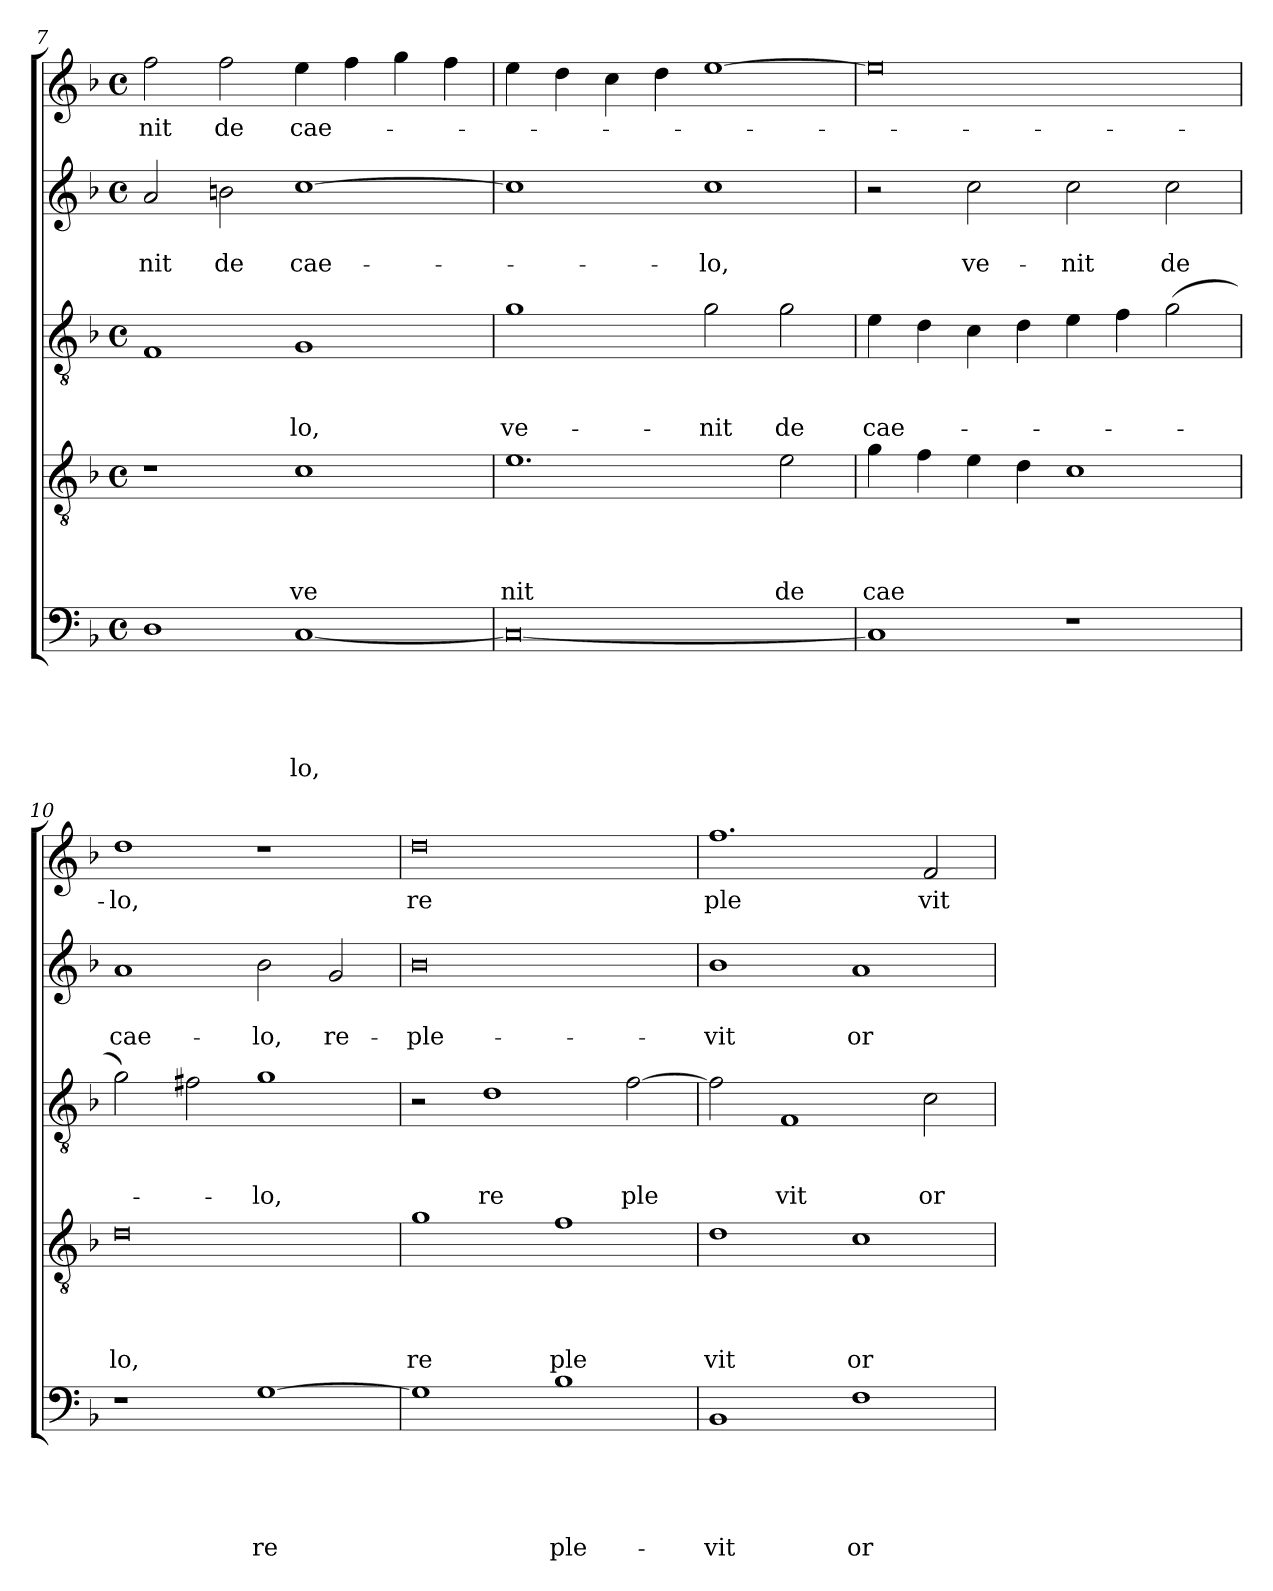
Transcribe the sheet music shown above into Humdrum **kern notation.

**kern	**text	**text	**text	**text	**text	**kern	**text	**text	**text	**text	**kern	**text	**text	**text	**kern	**text	**text	**kern	**text
*part5	*part5	*part5	*part5	*part5	*part5	*part4	*part4	*part4	*part4	*part4	*part3	*part3	*part3	*part3	*part2	*part2	*part2	*part1	*part1
*staff5	*staff5	*staff5	*staff5	*staff5	*staff5	*staff4	*staff4	*staff4	*staff4	*staff4	*staff3	*staff3	*staff3	*staff3	*staff2	*staff2	*staff2	*staff1	*staff1
*clefF4	*	*	*	*	*	*clefGv2	*	*	*	*	*clefGv2	*	*	*	*clefG2	*	*	*clefG2	*
*k[b-]	*	*	*	*	*	*k[b-]	*	*	*	*	*k[b-]	*	*	*	*k[b-]	*	*	*k[b-]	*
*F:	*	*	*	*	*	*F:	*	*	*	*	*F:	*	*	*	*F:	*	*	*F:	*
*M4/4	*	*	*	*	*	*M4/4	*	*	*	*	*M4/4	*	*	*	*M4/4	*	*	*M4/4	*
*met(c)	*	*	*	*	*	*met(c)	*	*	*	*	*met(c)	*	*	*	*met(c)	*	*	*met(c)	*
=7	=7	=7	=7	=7	=7	=7	=7	=7	=7	=7	=7	=7	=7	=7	=7	=7	=7	=7	=7
!	!	!	!	!	!	!	!	!	!	!	!	!	!	!	!	!	!LO:LY:b	!	!LO:LY:b
1D	.	.	.	.	.	1r	.	.	.	.	1F	.	.	.	2a/	.	-nit	2ff\	-nit
!	!	!	!	!	!	!	!	!	!	!	!	!	!	!	!	!	!LO:LY:b	!	!LO:LY:b
.	.	.	.	.	.	.	.	.	.	.	.	.	.	.	2bn\	.	de	2ff\	de
!	!	!	!	!	!LO:LY:b	!	!	!	!	!LO:LY:b	!	!	!	!LO:LY:b	!	!	!LO:LY:b	!	!LO:LY:b
[<1C	.	.	.	.	lo,	1c	.	.	.	ve	1G	.	.	-lo,	[>1cc	.	cae-	4ee\	cae-
.	.	.	.	.	.	.	.	.	.	.	.	.	.	.	.	.	.	4ff\	.
.	.	.	.	.	.	.	.	.	.	.	.	.	.	.	.	.	.	4gg\	.
.	.	.	.	.	.	.	.	.	.	.	.	.	.	.	.	.	.	4ff\	.
=8	=8	=8	=8	=8	=8	=8	=8	=8	=8	=8	=8	=8	=8	=8	=8	=8	=8	=8	=8
!	!	!	!	!	!	!	!	!	!	!LO:LY:b	!	!	!	!LO:LY:b	!	!	!	!	!
0C_	.	.	.	.	.	1.e	.	.	.	nit	1g	.	.	ve-	1cc]	.	.	4ee\	.
.	.	.	.	.	.	.	.	.	.	.	.	.	.	.	.	.	.	4dd\	.
.	.	.	.	.	.	.	.	.	.	.	.	.	.	.	.	.	.	4cc\	.
.	.	.	.	.	.	.	.	.	.	.	.	.	.	.	.	.	.	4dd\	.
!	!	!	!	!	!	!	!	!	!	!	!	!	!	!LO:LY:b	!	!	!LO:LY:b	!	!
.	.	.	.	.	.	.	.	.	.	.	2g\	.	.	-nit	1cc	.	-lo,	[>1ee	.
!	!	!	!	!	!	!	!	!	!	!LO:LY:b	!	!	!	!LO:LY:b	!	!	!	!	!
.	.	.	.	.	.	2e\	.	.	.	de	2g\	.	.	de	.	.	.	.	.
=9	=9	=9	=9	=9	=9	=9	=9	=9	=9	=9	=9	=9	=9	=9	=9	=9	=9	=9	=9
!	!	!	!	!	!	!	!	!	!	!LO:LY:b	!	!	!	!LO:LY:b	!	!	!	!	!
1C]	.	.	.	.	.	4g\	.	.	.	cae	4e\	.	.	cae-	2r	.	.	0ee]	.
.	.	.	.	.	.	4f\	.	.	.	.	4d\	.	.	.	.	.	.	.	.
!	!	!	!	!	!	!	!	!	!	!	!	!	!	!	!	!	!LO:LY:b	!	!
.	.	.	.	.	.	4e\	.	.	.	.	4c\	.	.	.	2cc\	.	ve-	.	.
.	.	.	.	.	.	4d\	.	.	.	.	4d\	.	.	.	.	.	.	.	.
!	!	!	!	!	!	!	!	!	!	!	!	!	!	!	!	!	!LO:LY:b	!	!
1r	.	.	.	.	.	1c	.	.	.	.	4e\	.	.	.	2cc\	.	-nit	.	.
.	.	.	.	.	.	.	.	.	.	.	4f\	.	.	.	.	.	.	.	.
!	!	!	!	!	!	!	!	!	!	!	!	!	!	!	!	!	!LO:LY:b	!	!
.	.	.	.	.	.	.	.	.	.	.	(>2g\	.	.	.	2cc\	.	de	.	.
=10	=10	=10	=10	=10	=10	=10	=10	=10	=10	=10	=10	=10	=10	=10	=10	=10	=10	=10	=10
!	!	!	!	!	!	!	!	!	!	!LO:LY:b	!	!	!	!	!	!	!LO:LY:b	!	!LO:LY:b
1r	.	.	.	.	.	0d	.	.	.	lo,	2g\)	.	.	.	1a	.	cae-	1dd	-lo,
.	.	.	.	.	.	.	.	.	.	.	2f#X\	.	.	.	.	.	.	.	.
!	!	!	!	!	!LO:LY:b	!	!	!	!	!	!	!	!	!LO:LY:b	!	!	!LO:LY:b	!	!
[>1G	.	.	.	.	re	.	.	.	.	.	1g	.	.	-lo,	2b-\	.	-lo,	1r	.
!	!	!	!	!	!	!	!	!	!	!	!	!	!	!	!	!	!LO:LY:b	!	!
.	.	.	.	.	.	.	.	.	.	.	.	.	.	.	2g/	.	re-	.	.
!!LO:PB:g=z
=11	=11	=11	=11	=11	=11	=11	=11	=11	=11	=11	=11	=11	=11	=11	=11	=11	=11	=11	=11
!	!	!	!	!	!	!	!	!	!	!LO:LY:b	!	!	!	!	!	!	!LO:LY:b	!	!LO:LY:b
1G]	.	.	.	.	.	1g	.	.	.	re	2r	.	.	.	0b-	.	-ple-	0dd	re
!	!	!	!	!	!	!	!	!	!	!	!	!	!	!LO:LY:b	!	!	!	!	!
.	.	.	.	.	.	.	.	.	.	.	1d	.	.	re	.	.	.	.	.
!	!	!	!	!	!LO:LY:b	!	!	!	!	!LO:LY:b	!	!	!	!	!	!	!	!	!
1B-	.	.	.	.	ple-	1f	.	.	.	ple	.	.	.	.	.	.	.	.	.
!	!	!	!	!	!	!	!	!	!	!	!	!	!	!LO:LY:b	!	!	!	!	!
.	.	.	.	.	.	.	.	.	.	.	[>2f\	.	.	ple	.	.	.	.	.
=12	=12	=12	=12	=12	=12	=12	=12	=12	=12	=12	=12	=12	=12	=12	=12	=12	=12	=12	=12
!	!	!	!	!	!LO:LY:b	!	!	!	!	!LO:LY:b	!	!	!	!	!	!	!LO:LY:b	!	!LO:LY:b
1BB-	.	.	.	.	-vit	1d	.	.	.	vit	2f\]	.	.	.	1b-	.	-vit	1.ff	ple
!	!	!	!	!	!	!	!	!	!	!	!	!	!	!LO:LY:b	!	!	!	!	!
.	.	.	.	.	.	.	.	.	.	.	1F	.	.	vit	.	.	.	.	.
!	!	!	!	!	!LO:LY:b	!	!	!	!	!LO:LY:b	!	!	!	!	!	!	!LO:LY:b	!	!
1F	.	.	.	.	or-	1c	.	.	.	or	.	.	.	.	1a	.	or-	.	.
!	!	!	!	!	!	!	!	!	!	!	!	!	!	!LO:LY:b	!	!	!	!	!LO:LY:b
.	.	.	.	.	.	.	.	.	.	.	2c\	.	.	or	.	.	.	2f/	vit
=	=	=	=	=	=	=	=	=	=	=	=	=	=	=	=	=	=	=	=
*-	*-	*-	*-	*-	*-	*-	*-	*-	*-	*-	*-	*-	*-	*-	*-	*-	*-	*-	*-
